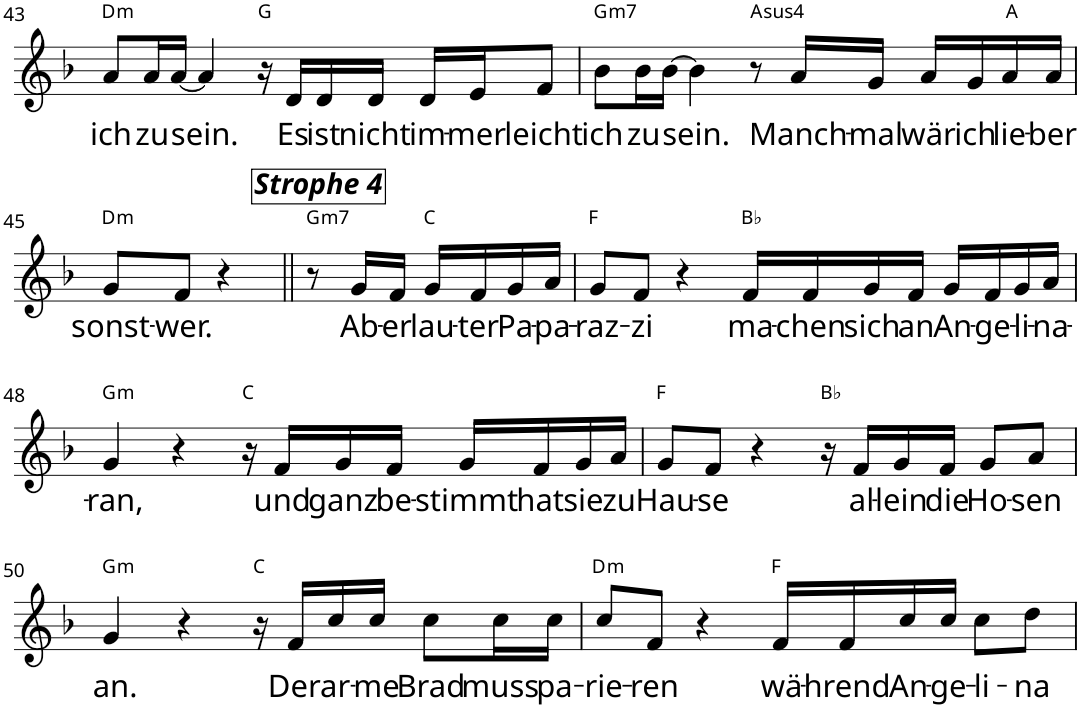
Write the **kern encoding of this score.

**kern	**text	**harte
*part1	*part1	*part1
*staff1	*staff1	*
*I"P1	*	*
!!LO:PB:g=z
*clefG2	*	*
*k[b-]	*	*
*F:	*	*
*M4/4	*	*
*met(c)	*	*
=43	=43	=43
!	!LO:LY:b	!LO:H:kt=m
8a/L	ich	D:min
!	!LO:LY:b	!
16a/L	zu	.
!	!LO:LY:b	!
[16a/JJ	sein.	.
4a/]	.	.
16r	.	G:maj
!	!LO:LY:b	!
16d/LL	Es	.
!	!LO:LY:b	!
16d/	ist	.
!	!LO:LY:b	!
16d/JJ	nicht	.
!	!LO:LY:b	!
16d/LL	im-	.
!	!LO:LY:b	!
16e/J	-mer	.
!	!LO:LY:b	!
8f/J	leicht	.
=44	=44	=44
!	!LO:LY:b	!LO:H:kt=m7
8b-\L	ich	G:min7
!	!LO:LY:b	!
16b-\L	zu	.
!	!LO:LY:b	!
[16b-\JJ	sein.	.
4b-\]	.	.
!	!	!LO:H:kt=4
8r	.	A:sus4
!	!LO:LY:b	!
16a/LL	Manch-	.
!	!LO:LY:b	!
16g/JJ	-mal	.
!	!LO:LY:b	!
16a/LL	wär	.
!	!LO:LY:b	!
16g/	ich	.
!	!LO:LY:b	!
16a/	lie-	A:maj
!	!LO:LY:b	!
16a/JJ	-ber	.
!!LO:LB:g=z
=45	=45	=45
!	!LO:LY:b	!LO:H:kt=m
8g/L	sonst-	D:min
!	!LO:LY:b	!
8f/J	-wer.	.
4r	.	.
=46||	=46||	=46||
!	!	!LO:H:kt=m7
8r	.	G:min7
!LO:TX:a:Bi:t=Strophe 4	!	!
!	!LO:LY:b	!
16g/LL	Ab-	.
!	!LO:LY:b	!
16f/JJ	-er	.
!	!LO:LY:b	!
16g/LL	lau-	C:maj
!	!LO:LY:b	!
16f/	-ter	.
!	!LO:LY:b	!
16g/	Pa-	.
!	!LO:LY:b	!
16a/JJ	-pa-	.
=47	=47	=47
!	!LO:LY:b	!
8g/L	-raz-	F:maj
!	!LO:LY:b	!
8f/J	-zi	.
4r	.	.
!	!LO:LY:b	!
16f/LL	ma-	Bb:maj
!	!LO:LY:b	!
16f/	-chen	.
!	!LO:LY:b	!
16g/	sich	.
!	!LO:LY:b	!
16f/JJ	an	.
!	!LO:LY:b	!
16g/LL	An-	.
!	!LO:LY:b	!
16f/	-ge-	.
!	!LO:LY:b	!
16g/	-li-	.
!	!LO:LY:b	!
16a/JJ	-na-	.
!!LO:LB:g=z
=48	=48	=48
!	!LO:LY:b	!LO:H:kt=m
4g/	-ran,	G:min
4r	.	.
16r	.	C:maj
!	!LO:LY:b	!
16f/LL	und	.
!	!LO:LY:b	!
16g/	ganz	.
!	!LO:LY:b	!
16f/JJ	be-	.
!	!LO:LY:b	!
16g/LL	-stimmt	.
!	!LO:LY:b	!
16f/	hat	.
!	!LO:LY:b	!
16g/	sie	.
!	!LO:LY:b	!
16a/JJ	zu	.
=49	=49	=49
!	!LO:LY:b	!
8g/L	Hau-	F:maj
!	!LO:LY:b	!
8f/J	-se	.
4r	.	.
16r	.	Bb:maj
!	!LO:LY:b	!
16f/LL	al-	.
!	!LO:LY:b	!
16g/	-lein	.
!	!LO:LY:b	!
16f/JJ	die	.
!	!LO:LY:b	!
8g/L	Ho-	.
!	!LO:LY:b	!
8a/J	-sen	.
!!LO:LB:g=z
=50	=50	=50
!	!LO:LY:b	!LO:H:kt=m
4g/	an.	G:min
4r	.	.
16r	.	C:maj
!	!LO:LY:b	!
16f/LL	Der	.
!	!LO:LY:b	!
16cc/	ar-	.
!	!LO:LY:b	!
16cc/JJ	-me	.
!	!LO:LY:b	!
8cc\L	Brad	.
!	!LO:LY:b	!
16cc\L	muss	.
!	!LO:LY:b	!
16cc\JJ	pa-	.
=51	=51	=51
!	!LO:LY:b	!LO:H:kt=m
8cc/L	-rie-	D:min
!	!LO:LY:b	!
8f/J	-ren	.
4r	.	.
!	!LO:LY:b	!
16f/LL	wä-	F:maj
!	!LO:LY:b	!
16f/	-hrend	.
!	!LO:LY:b	!
16cc/	An-	.
!	!LO:LY:b	!
16cc/JJ	-ge-	.
!	!LO:LY:b	!
8cc\L	-li-	.
!	!LO:LY:b	!
8dd\J	-na	.
=	=	=
*-	*-	*-
